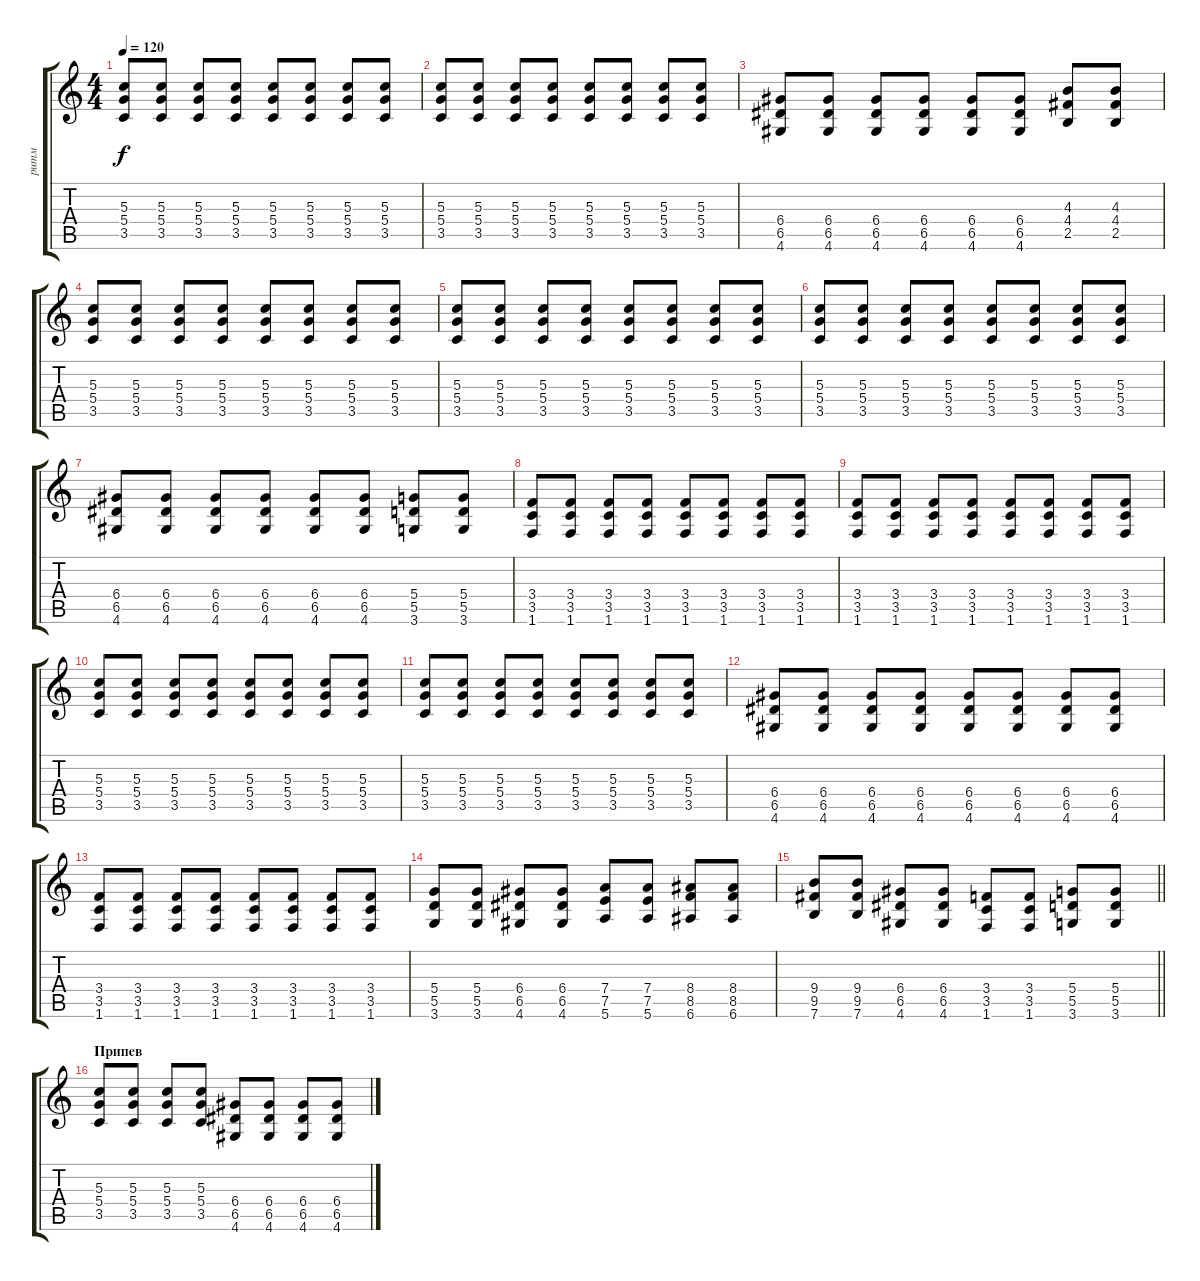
\track ("ритм" "ритм") {instrument distortionguitar}
\staff {score tabs}
\tuning (E4 B3 G3 D3 A2 E2) {hide}
\ts (4 4)
\tempo 120
\clef g2
\ks c
(5.3 5.4 3.5).8{dy f} (5.3 5.4 3.5).8 (5.3 5.4 3.5).8 (5.3 5.4 3.5).8 (5.3 5.4 3.5).8 (5.3 5.4 3.5).8 (5.3 5.4 3.5).8 (5.3 5.4 3.5).8 |
(5.3 5.4 3.5).8 (5.3 5.4 3.5).8 (5.3 5.4 3.5).8 (5.3 5.4 3.5).8 (5.3 5.4 3.5).8 (5.3 5.4 3.5).8 (5.3 5.4 3.5).8 (5.3 5.4 3.5).8 |
(6.4 6.5 4.6).8 (6.4 6.5 4.6).8 (6.4 6.5 4.6).8 (6.4 6.5 4.6).8 (6.4 6.5 4.6).8 (6.4 6.5 4.6).8 (4.3 4.4 2.5).8 (4.3 4.4 2.5).8 |
(5.3 5.4 3.5).8 (5.3 5.4 3.5).8 (5.3 5.4 3.5).8 (5.3 5.4 3.5).8 (5.3 5.4 3.5).8 (5.3 5.4 3.5).8 (5.3 5.4 3.5).8 (5.3 5.4 3.5).8 |
(5.3 5.4 3.5).8 (5.3 5.4 3.5).8 (5.3 5.4 3.5).8 (5.3 5.4 3.5).8 (5.3 5.4 3.5).8 (5.3 5.4 3.5).8 (5.3 5.4 3.5).8 (5.3 5.4 3.5).8 |
(5.3 5.4 3.5).8 (5.3 5.4 3.5).8 (5.3 5.4 3.5).8 (5.3 5.4 3.5).8 (5.3 5.4 3.5).8 (5.3 5.4 3.5).8 (5.3 5.4 3.5).8 (5.3 5.4 3.5).8 |
(6.4 6.5 4.6).8 (6.4 6.5 4.6).8 (6.4 6.5 4.6).8 (6.4 6.5 4.6).8 (6.4 6.5 4.6).8 (6.4 6.5 4.6).8 (5.4 5.5 3.6).8 (5.4 5.5 3.6).8 |
(3.4 3.5 1.6).8 (3.4 3.5 1.6).8 (3.4 3.5 1.6).8 (3.4 3.5 1.6).8 (3.4 3.5 1.6).8 (3.4 3.5 1.6).8 (3.4 3.5 1.6).8 (3.4 3.5 1.6).8 |
(3.4 3.5 1.6).8 (3.4 3.5 1.6).8 (3.4 3.5 1.6).8 (3.4 3.5 1.6).8 (3.4 3.5 1.6).8 (3.4 3.5 1.6).8 (3.4 3.5 1.6).8 (3.4 3.5 1.6).8 |
(5.3 5.4 3.5).8 (5.3 5.4 3.5).8 (5.3 5.4 3.5).8 (5.3 5.4 3.5).8 (5.3 5.4 3.5).8 (5.3 5.4 3.5).8 (5.3 5.4 3.5).8 (5.3 5.4 3.5).8 |
(5.3 5.4 3.5).8 (5.3 5.4 3.5).8 (5.3 5.4 3.5).8 (5.3 5.4 3.5).8 (5.3 5.4 3.5).8 (5.3 5.4 3.5).8 (5.3 5.4 3.5).8 (5.3 5.4 3.5).8 |
(6.4 6.5 4.6).8 (6.4 6.5 4.6).8 (6.4 6.5 4.6).8 (6.4 6.5 4.6).8 (6.4 6.5 4.6).8 (6.4 6.5 4.6).8 (6.4 6.5 4.6).8 (6.4 6.5 4.6).8 |
(3.4 3.5 1.6).8 (3.4 3.5 1.6).8 (3.4 3.5 1.6).8 (3.4 3.5 1.6).8 (3.4 3.5 1.6).8 (3.4 3.5 1.6).8 (3.4 3.5 1.6).8 (3.4 3.5 1.6).8 |
(5.4 5.5 3.6).8 (5.4 5.5 3.6).8 (6.4 6.5 4.6).8 (6.4 6.5 4.6).8 (7.4 7.5 5.6).8 (7.4 7.5 5.6).8 (8.4 8.5 6.6).8 (8.4 8.5 6.6).8 |
\barLineRight lightlight
(9.4 9.5 7.6).8 (9.4 9.5 7.6).8 (6.4 6.5 4.6).8 (6.4 6.5 4.6).8 (3.4 3.5 1.6).8 (3.4 3.5 1.6).8 (5.4 5.5 3.6).8 (5.4 5.5 3.6).8 |
\section ("" "Припев")
(5.3 5.4 3.5).8 (5.3 5.4 3.5).8 (5.3 5.4 3.5).8 (5.3 5.4 3.5).8 (6.4 6.5 4.6).8 (6.4 6.5 4.6).8 (6.4 6.5 4.6).8 (6.4 6.5 4.6).8
